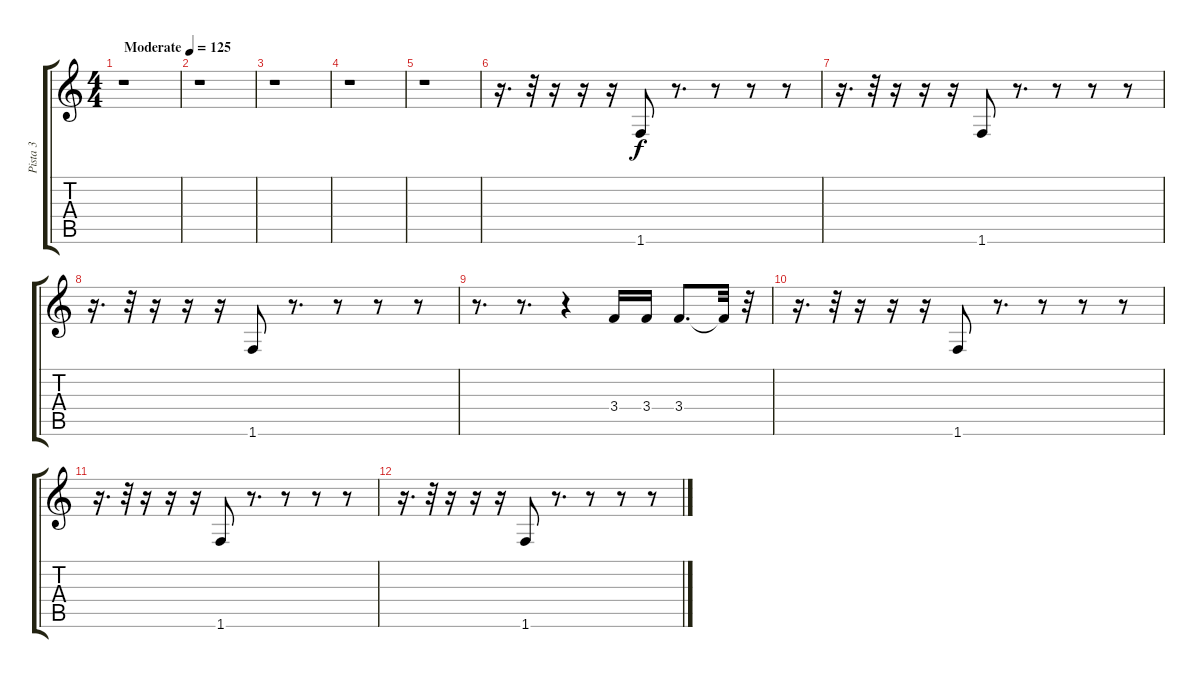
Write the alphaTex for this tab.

\track ("Pista 3" "Pista 3") {instrument electricbasspick}
\staff {score tabs}
\tuning (E4 B3 G3 D3 A2 E2) {hide}
\ts (4 4)
\tempo (125 "Moderate")
\clef g2
\ks c
r.1{dy f instrument electricbasspick} |
r.1 |
r.1 |
r.1 |
r.1 |
r.16{d} r.32 r.16 r.16 r.16 1.6.8 r.8{d} r.8 r.8 r.8 |
r.16{d} r.32 r.16 r.16 r.16 1.6.8 r.8{d} r.8 r.8 r.8 |
r.16{d} r.32 r.16 r.16 r.16 1.6.8 r.8{d} r.8 r.8 r.8 |
r.8{d} r.8{d} r.4 3.4.16 3.4.16 3.4.8{d} 3.4{t}.32 r.32 |
r.16{d} r.32 r.16 r.16 r.16 1.6.8 r.8{d} r.8 r.8 r.8 |
r.16{d} r.32 r.16 r.16 r.16 1.6.8 r.8{d} r.8 r.8 r.8 |
r.16{d} r.32 r.16 r.16 r.16 1.6.8 r.8{d} r.8 r.8 r.8
